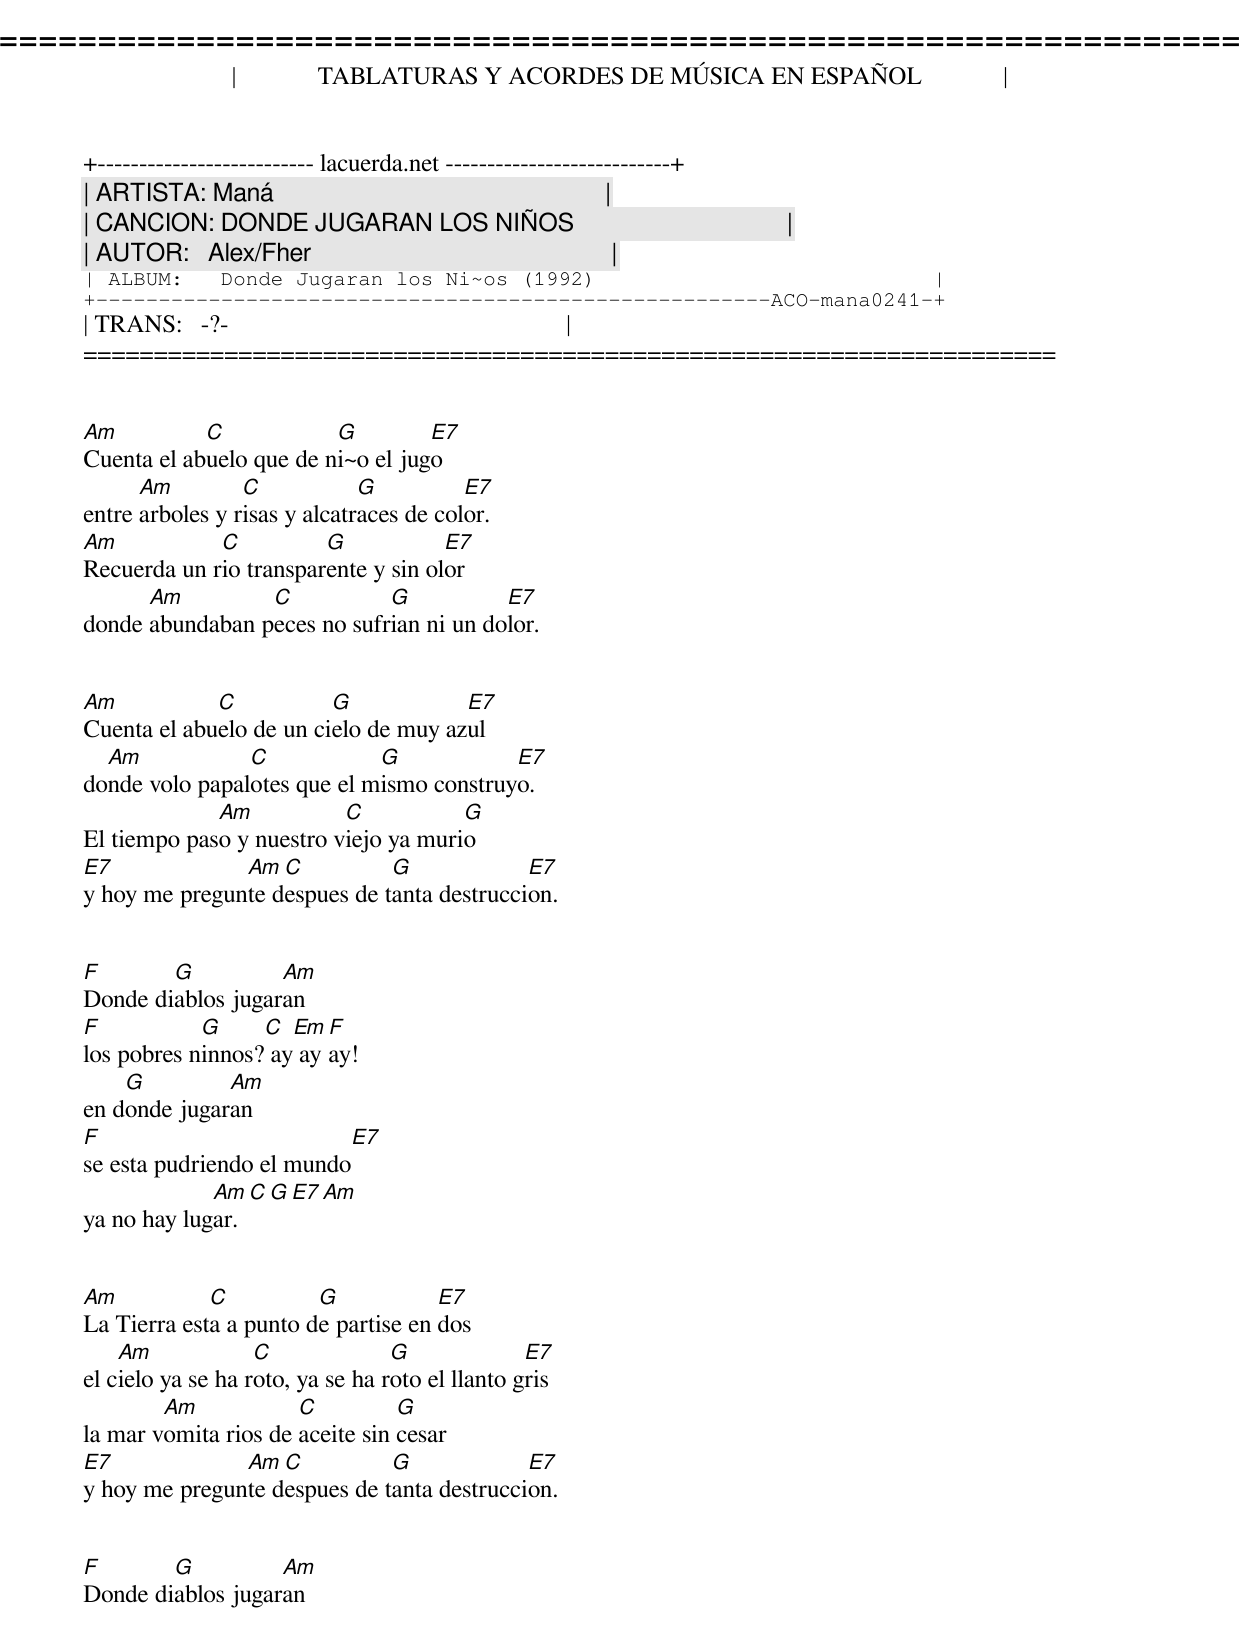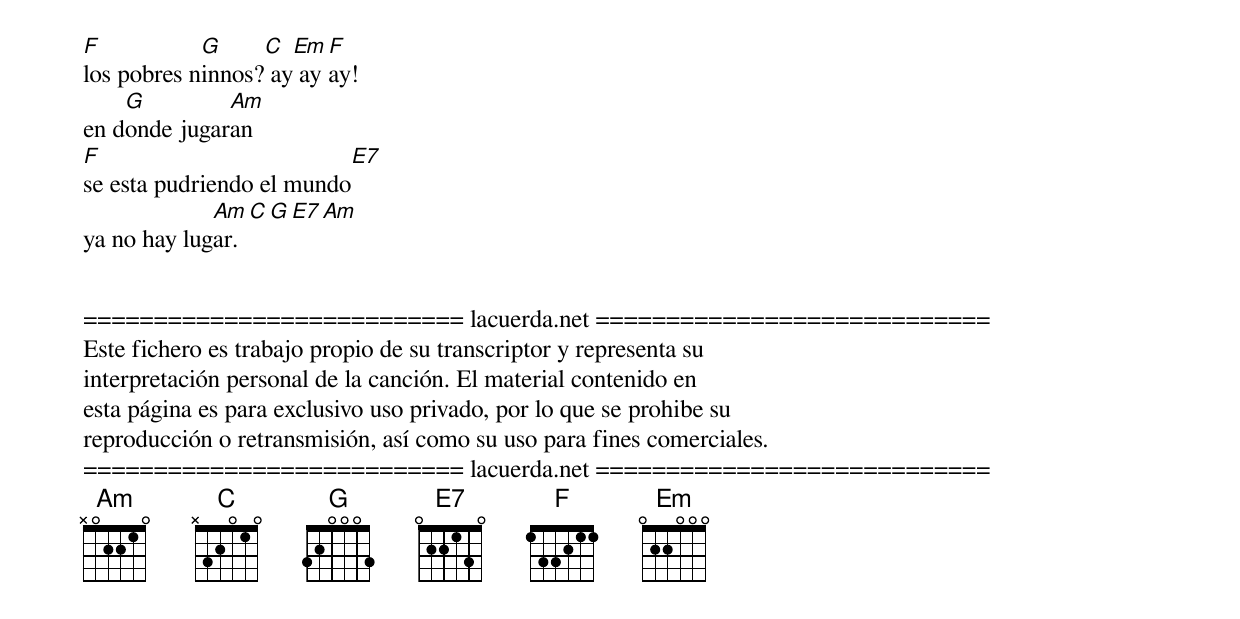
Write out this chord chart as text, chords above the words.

=====================================================================
|             TABLATURAS Y ACORDES DE MÚSICA EN ESPAÑOL             |
+-------------------------- lacuerda.net ---------------------------+
| ARTISTA: Maná                                                     |
| CANCION: DONDE JUGARAN LOS NIÑOS                                  |
| AUTOR:   Alex/Fher                                                |
| ALBUM:   Donde Jugaran los Ni~os (1992)                           |
+------------------------------------------------------ACO-mana0241-+
| TRANS:   -?-                                                      |
=====================================================================


Am          C            G         E7
Cuenta el abuelo que de ni~o el jugo
      Am         C            G          E7
entre arboles y risas y alcatraces de color.
Am           C          G            E7
Recuerda un rio transparente y sin olor
      Am         C           G           E7
donde abundaban peces no sufrian ni un dolor.


Am           C           G            E7
Cuenta el abuelo de un cielo de muy azul
  Am            C            G            E7
donde volo papalotes que el mismo construyo.
             Am           C           G
El tiempo paso y nuestro viejo ya murio
E7             Am  C          G             E7
y hoy me pregunte despues de tanta destruccion.


F       G          Am
Donde diablos jugaran
F           G     C  Em  F
los pobres ninnos? ay ay ay!
    G         Am
en donde jugaran
F                         E7
se esta pudriendo el mundo
             Am   C G E7 Am
ya no hay lugar.


Am           C          G            E7
La Tierra esta a punto de partise en dos
    Am             C              G              E7
el cielo ya se ha roto, ya se ha roto el llanto gris
        Am            C          G
la mar vomita rios de aceite sin cesar
E7             Am  C          G             E7
y hoy me pregunte despues de tanta destruccion.


F       G          Am
Donde diablos jugaran
F           G     C  Em  F
los pobres ninnos? ay ay ay!
    G         Am
en donde jugaran
F                         E7
se esta pudriendo el mundo
             Am   C G E7 Am
ya no hay lugar.


=========================== lacuerda.net ============================
Este fichero es trabajo propio de su transcriptor y representa su
interpretación personal de la canción. El material contenido en
esta página es para exclusivo uso privado, por lo que se prohibe su
reproducción o retransmisión, así como su uso para fines comerciales.
=========================== lacuerda.net ============================
